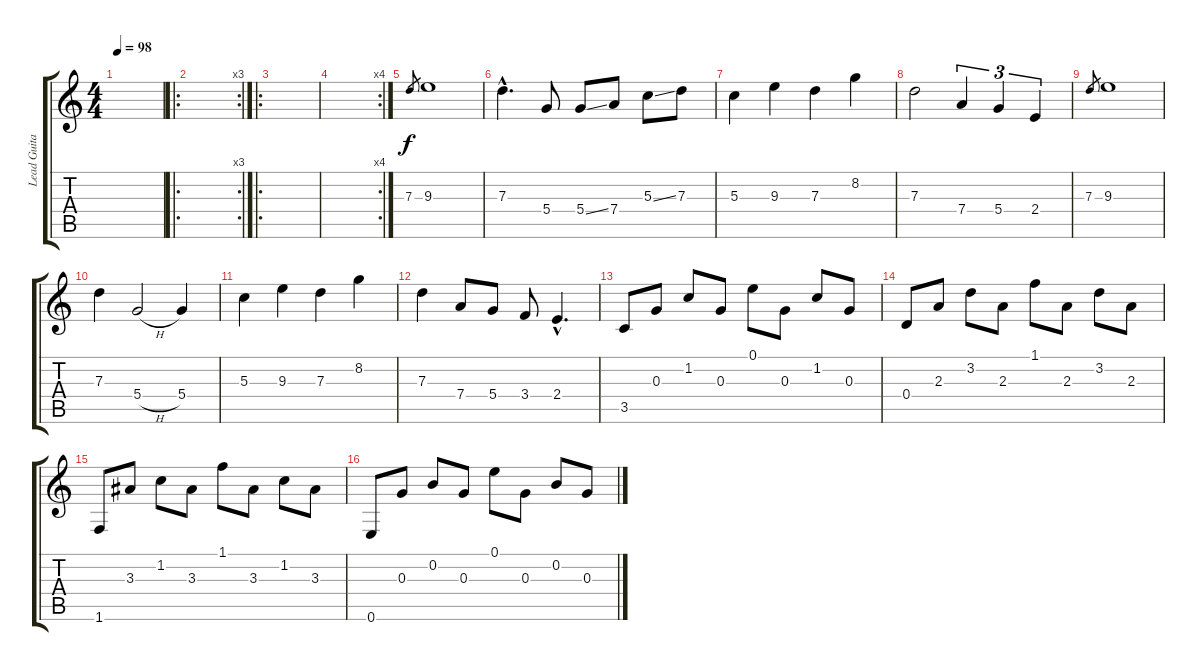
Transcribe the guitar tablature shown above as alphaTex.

\track ("Lead Guitar" "Lead Guita") {instrument distortionguitar}
\staff {score tabs}
\tuning (E4 B3 G3 D3 A2 E2) {hide}
\ts (4 4)
\tempo 98
\clef g2
\ks c
|
\ro
\rc 3
|
\ro
|
\rc 4
|
7.3.8{gr} 9.3.1 |
7.3{hac}.4{d} 5.4.8 5.4{ss}.8 7.4.8 5.3{ss}.8 7.3.8 |
5.3.4 9.3.4 7.3.4 8.2.4 |
7.3.2 7.4.4{tu (3 2)} 5.4.4{tu (3 2)} 2.4.4{tu (3 2)} |
7.3.8{gr} 9.3.1 |
7.3.4 5.4{h}.2 5.4.4 |
5.3.4 9.3.4 7.3.4 8.2.4 |
7.3.4 7.4.8 5.4.8 3.4.8 2.4{hac}.4{d} |
3.5.8 0.3.8 1.2.8 0.3.8 0.1.8 0.3.8 1.2.8 0.3.8 |
0.4.8 2.3.8 3.2.8 2.3.8 1.1.8 2.3.8 3.2.8 2.3.8 |
1.6.8 3.3.8 1.2.8 3.3.8 1.1.8 3.3.8 1.2.8 3.3.8 |
0.6.8 0.3.8 0.2.8 0.3.8 0.1.8 0.3.8 0.2.8 0.3.8
